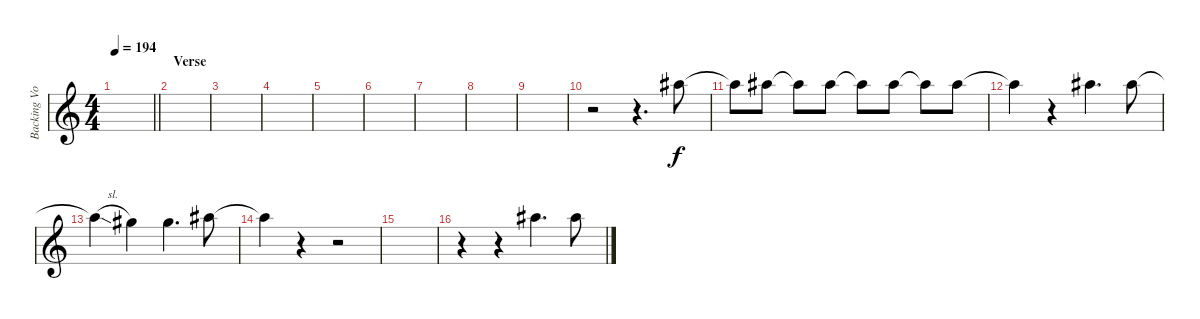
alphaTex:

\track ("Backing Vocals" "Backing Vo") {instrument distortionguitar}
\staff {score}
\tuning (Eb4 Bb3 Gb3 Db3 Ab2 Eb2) {hide}
\ts (4 4)
\tempo 194
\clef g2
\barLineRight lightlight
\ks c
|
\section ("" "Verse")
|
|
|
|
|
|
|
|
r.2 r.4{d} 16.3.8 |
16.3{t}.8 16.3.8 16.3{t}.8 16.3.8 16.3{t}.8 16.3.8 16.3{t}.8 16.3.8 |
16.3{t}.4 r.4 16.3.4{d} 16.3.8 |
16.3{sl t}.4 14.3.4 14.3.4{d} 16.3.8 |
16.3{t}.4 r.4 r.2 |
|
r.4 r.4 16.3.4{d} 16.3.8
